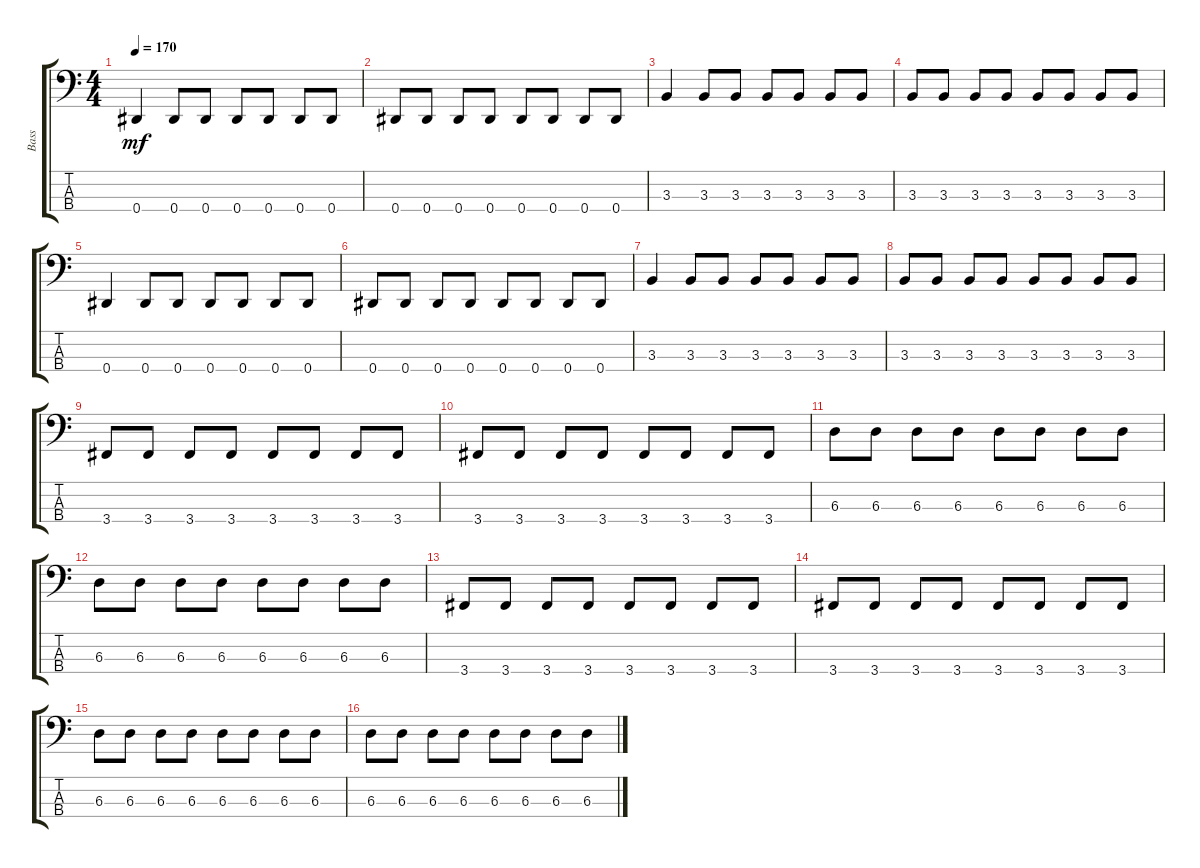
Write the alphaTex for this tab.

\track ("Bass" "Bass") {instrument electricbasspick}
\staff {score tabs}
\tuning (Gb2 Db2 Ab1 Eb1) {hide}
\ts (4 4)
\tempo 170
\clef f4
\ks c
0.4.4{dy mf} 0.4.8 0.4.8 0.4.8 0.4.8 0.4.8 0.4.8 |
0.4.8 0.4.8 0.4.8 0.4.8 0.4.8 0.4.8 0.4.8 0.4.8 |
3.3.4 3.3.8 3.3.8 3.3.8 3.3.8 3.3.8 3.3.8 |
3.3.8 3.3.8 3.3.8 3.3.8 3.3.8 3.3.8 3.3.8 3.3.8 |
0.4.4 0.4.8 0.4.8 0.4.8 0.4.8 0.4.8 0.4.8 |
0.4.8 0.4.8 0.4.8 0.4.8 0.4.8 0.4.8 0.4.8 0.4.8 |
3.3.4 3.3.8 3.3.8 3.3.8 3.3.8 3.3.8 3.3.8 |
3.3.8 3.3.8 3.3.8 3.3.8 3.3.8 3.3.8 3.3.8 3.3.8 |
3.4.8 3.4.8 3.4.8 3.4.8 3.4.8 3.4.8 3.4.8 3.4.8 |
3.4.8 3.4.8 3.4.8 3.4.8 3.4.8 3.4.8 3.4.8 3.4.8 |
6.3.8 6.3.8 6.3.8 6.3.8 6.3.8 6.3.8 6.3.8 6.3.8 |
6.3.8 6.3.8 6.3.8 6.3.8 6.3.8 6.3.8 6.3.8 6.3.8 |
3.4.8 3.4.8 3.4.8 3.4.8 3.4.8 3.4.8 3.4.8 3.4.8 |
3.4.8 3.4.8 3.4.8 3.4.8 3.4.8 3.4.8 3.4.8 3.4.8 |
6.3.8 6.3.8 6.3.8 6.3.8 6.3.8 6.3.8 6.3.8 6.3.8 |
6.3.8 6.3.8 6.3.8 6.3.8 6.3.8 6.3.8 6.3.8 6.3.8
